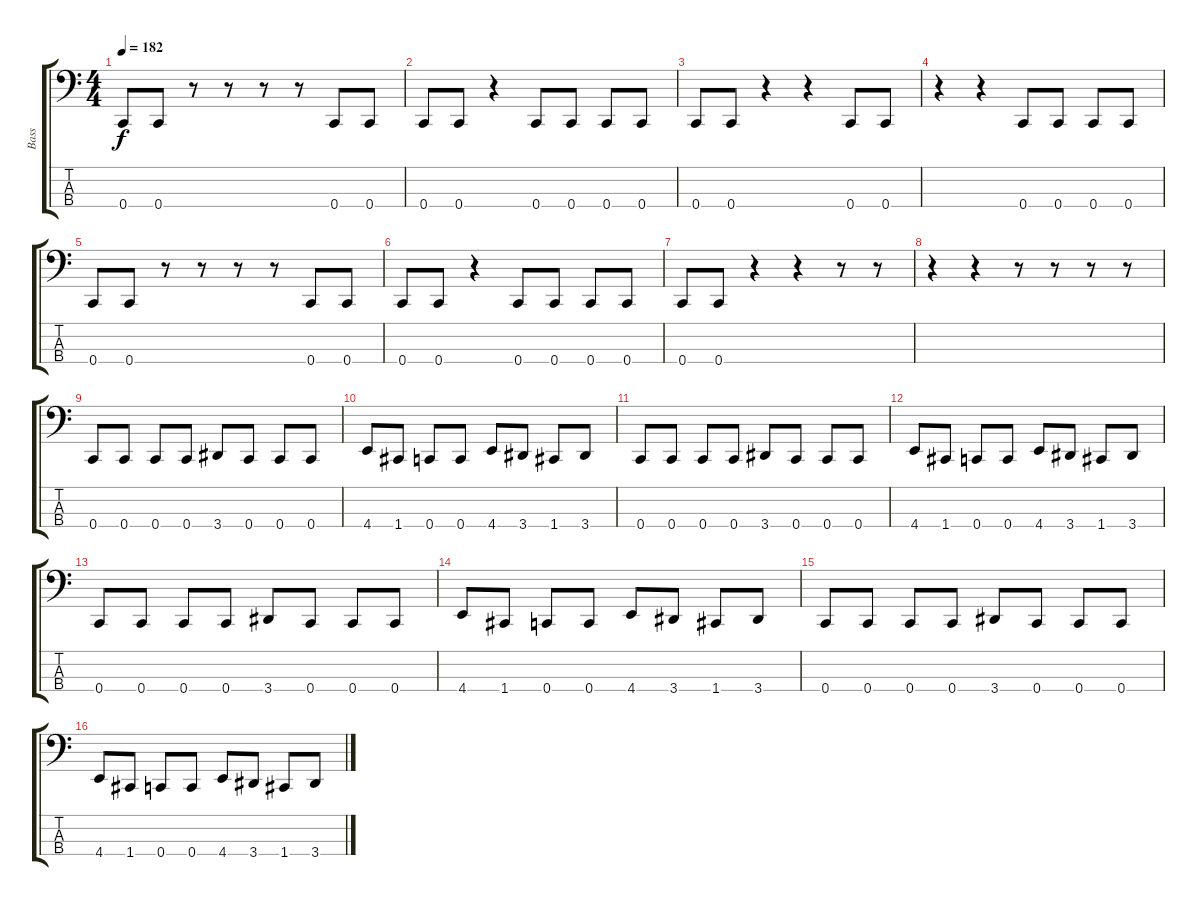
\track ("Bass" "Bass") {instrument electricbasspick}
\staff {score tabs}
\tuning (Eb2 Bb1 F1 C1) {hide}
\ts (4 4)
\tempo 182
\clef f4
\ks c
0.4.8{dy f} 0.4.8 r.8 r.8 r.8 r.8 0.4.8 0.4.8 |
0.4.8 0.4.8 r.4 0.4.8 0.4.8 0.4.8 0.4.8 |
0.4.8 0.4.8 r.4 r.4 0.4.8 0.4.8 |
r.4 r.4 0.4.8 0.4.8 0.4.8 0.4.8 |
0.4.8 0.4.8 r.8 r.8 r.8 r.8 0.4.8 0.4.8 |
0.4.8 0.4.8 r.4 0.4.8 0.4.8 0.4.8 0.4.8 |
0.4.8 0.4.8 r.4 r.4 r.8 r.8 |
r.4 r.4 r.8 r.8 r.8 r.8 |
0.4.8 0.4.8 0.4.8 0.4.8 3.4.8 0.4.8 0.4.8 0.4.8 |
4.4.8 1.4.8 0.4.8 0.4.8 4.4.8 3.4.8 1.4.8 3.4.8 |
0.4.8 0.4.8 0.4.8 0.4.8 3.4.8 0.4.8 0.4.8 0.4.8 |
4.4.8 1.4.8 0.4.8 0.4.8 4.4.8 3.4.8 1.4.8 3.4.8 |
0.4.8 0.4.8 0.4.8 0.4.8 3.4.8 0.4.8 0.4.8 0.4.8 |
4.4.8 1.4.8 0.4.8 0.4.8 4.4.8 3.4.8 1.4.8 3.4.8 |
0.4.8 0.4.8 0.4.8 0.4.8 3.4.8 0.4.8 0.4.8 0.4.8 |
4.4.8 1.4.8 0.4.8 0.4.8 4.4.8 3.4.8 1.4.8 3.4.8
